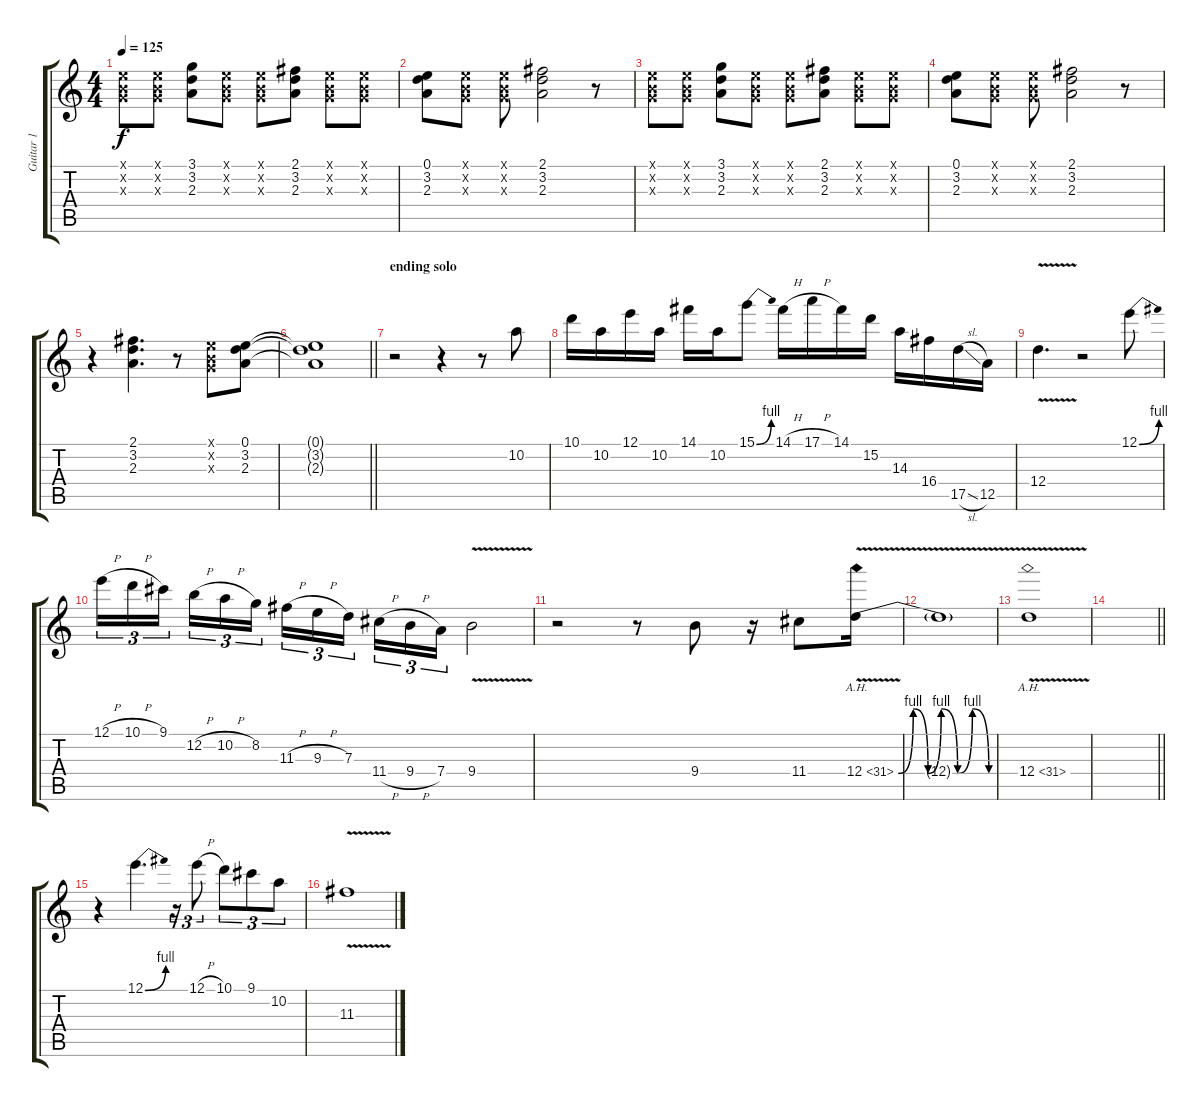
\track ("Guitar 1" "Guitar 1") {instrument distortionguitar}
\staff {score tabs}
\tuning (E4 B3 G3 D3 A2 E2) {hide}
\ts (4 4)
\tempo 125
\clef g2
\ks c
(0.1{x} 0.2{x} 0.3{x}).8{dy f} (0.1{x} 0.2{x} 0.3{x}).8 (3.1 3.2 2.3).8 (0.1{x} 0.2{x} 0.3{x}).8 (0.1{x} 0.2{x} 0.3{x}).8 (2.1 3.2 2.3).8 (0.1{x} 0.2{x} 0.3{x}).8 (0.1{x} 0.2{x} 0.3{x}).8 |
(0.1 3.2 2.3).8 (0.1{x} 0.2{x} 0.3{x}).8 (0.1{x} 0.2{x} 0.3{x}).8 (2.1 3.2 2.3).2 r.8 |
(0.1{x} 0.2{x} 0.3{x}).8 (0.1{x} 0.2{x} 0.3{x}).8 (3.1 3.2 2.3).8 (0.1{x} 0.2{x} 0.3{x}).8 (0.1{x} 0.2{x} 0.3{x}).8 (2.1 3.2 2.3).8 (0.1{x} 0.2{x} 0.3{x}).8 (0.1{x} 0.2{x} 0.3{x}).8 |
(0.1 3.2 2.3).8 (0.1{x} 0.2{x} 0.3{x}).8 (0.1{x} 0.2{x} 0.3{x}).8 (2.1 3.2 2.3).2 r.8 |
r.4 (2.1 3.2 2.3).4{d} r.8 (0.1{x} 0.2{x} 0.3{x}).8 (0.1 3.2 2.3).8 |
\barLineRight lightlight
(0.1{t} 3.2{t} 2.3{t}).1 |
\section ("" "ending solo")
r.2 r.4 r.8 10.2.8 |
10.1.16 10.2.16 12.1.16 10.2.16 14.1.16 10.2.16 15.1{be (bend 0 0 60 4)}.8 14.1{h}.16 17.1{h}.16 14.1.16 15.2.16 14.3.16 16.4.16 17.5{sl}.16 12.5.16 |
12.4{v}.4{d} r.2 12.1{be (bend 0 0 60 4)}.8 |
12.1{h}.16{tu (3 2)} 10.1{h}.16{tu (3 2)} 9.1.16{tu (3 2) beam splitsecondary} 12.2{h}.16{tu (3 2)} 10.2{h}.16{tu (3 2)} 8.2.16{tu (3 2)} 11.3{h}.16{tu (3 2)} 9.3{h}.16{tu (3 2)} 7.3.16{tu (3 2) beam splitsecondary} 11.4{h}.16{tu (3 2)} 9.4{h}.16{tu (3 2)} 7.4.16{tu (3 2)} 9.4{v}.2 |
r.2 r.8 9.4.8 r.16 11.4.8 12.4{be (custom 0 0 9 4 18 0 26 4 36 0 45 4 55 0 60 0) ah 19 v}.16 |
12.4{t}.1 |
12.4{ah 19 v}.1 |
\barLineRight lightlight
|
r.4 12.1{be (bend 0 0 60 4)}.4{d} r.16{tu (3 2)} 12.1{h}.8{tu (3 2)} 10.1.8{tu (3 2)} 9.1.8{tu (3 2)} 10.2.8{tu (3 2)} |
11.3{v}.1
